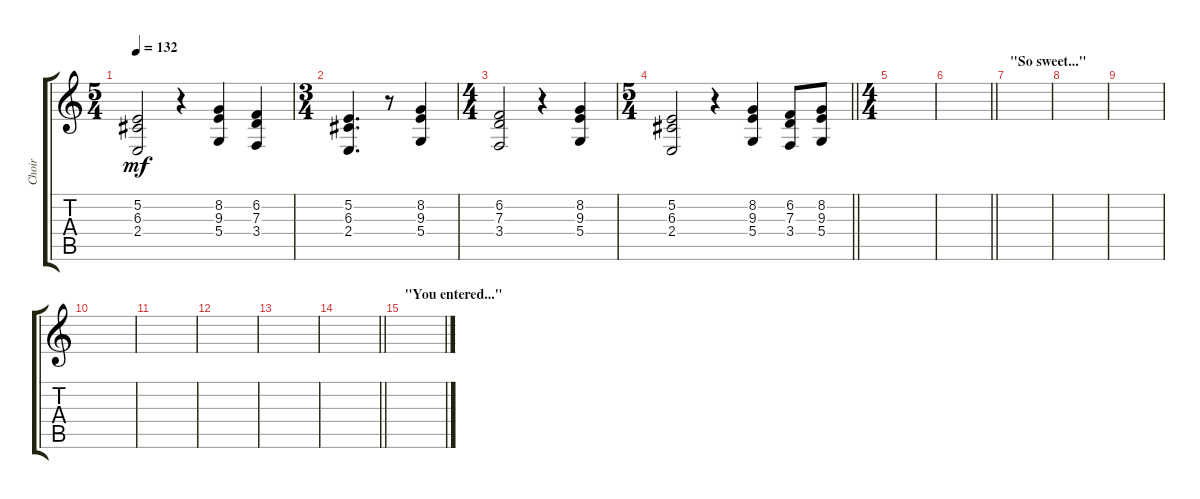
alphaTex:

\track ("Choir" "Choir") {instrument choiraahs}
\staff {score tabs}
\tuning (E4 B3 G3 D3 A2 E2) {hide}
\ts (5 4)
\tempo 132
\clef g2
\ks c
(5.2 6.3 2.4).2{dy mf} r.4 (8.2 9.3 5.4).4 (6.2 7.3 3.4).4 |
\ts (3 4)
(5.2 6.3 2.4).4{d} r.8 (8.2 9.3 5.4).4 |
\ts (4 4)
(6.2 7.3 3.4).2 r.4 (8.2 9.3 5.4).4 |
\ts (5 4)
\barLineRight lightlight
(5.2 6.3 2.4).2 r.4 (8.2 9.3 5.4).4 (6.2 7.3 3.4).8 (8.2 9.3 5.4).8 |
\ts (4 4)
\section ("" "")
|
\barLineRight lightlight
|
\section ("" "\"So sweet...\"")
|
|
|
|
|
|
|
\barLineRight lightlight
|
\section ("" "\"You entered...\"")
